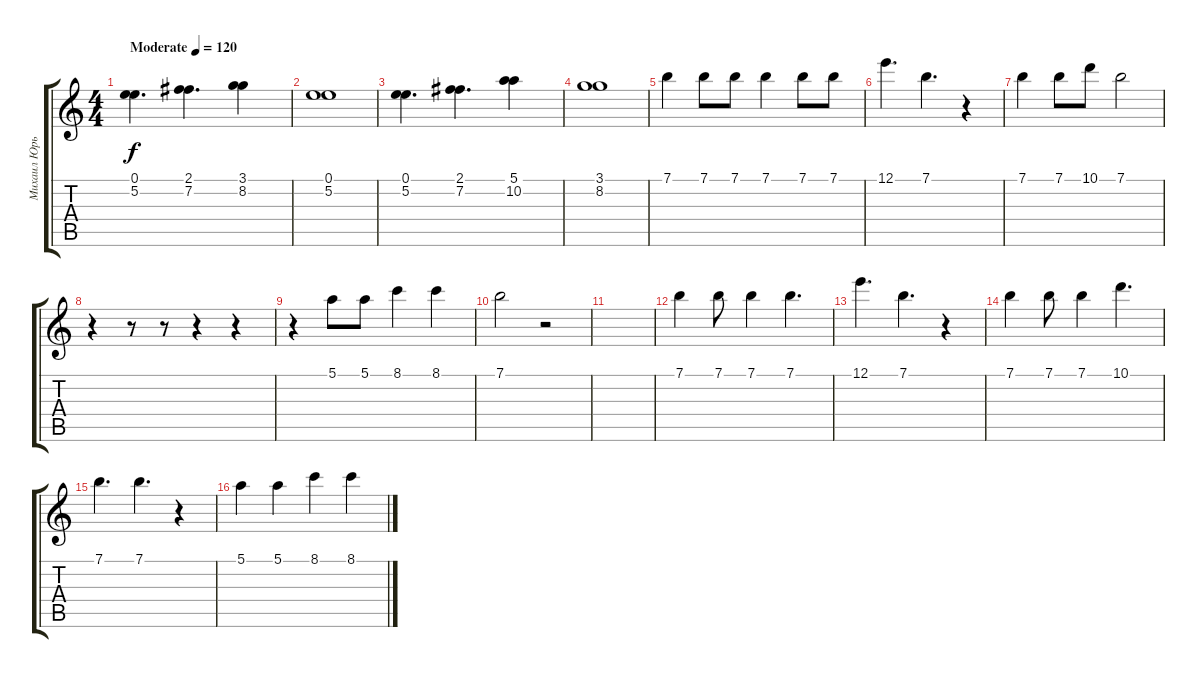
\track ("Михаил Юрьевич (вокал)" "Михаил Юрь") {instrument acousticguitarsteel}
\staff {score tabs}
\tuning (E4 B3 G3 D3 A2 E2) {hide}
\ts (4 4)
\tempo (120 "Moderate")
\clef g2
\ks c
(0.1 5.2).4{d dy f instrument acousticguitarsteel} (2.1 7.2).4{d} (3.1 8.2).4 |
(0.1 5.2).1 |
(0.1 5.2).4{d} (2.1 7.2).4{d} (5.1 10.2).4 |
(3.1 8.2).1 |
7.1.4 7.1.8 7.1.8 7.1.4 7.1.8 7.1.8 |
12.1.4{d} 7.1.4{d} r.4 |
7.1.4 7.1.8 10.1.8 7.1.2 |
r.4 r.8 r.8 r.4 r.4 |
r.4 5.1.8 5.1.8 8.1.4 8.1.4 |
7.1.2 r.2 |
|
7.1.4 7.1.8 7.1.4 7.1.4{d} |
12.1.4{d} 7.1.4{d} r.4 |
7.1.4 7.1.8 7.1.4 10.1.4{d} |
7.1.4{d} 7.1.4{d} r.4 |
5.1.4 5.1.4 8.1.4 8.1.4
